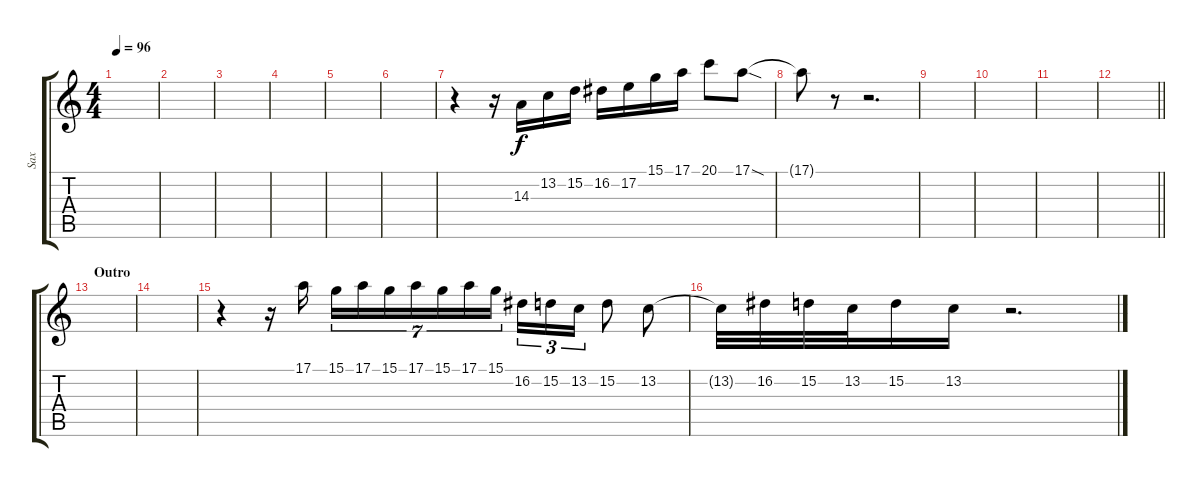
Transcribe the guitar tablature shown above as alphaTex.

\track ("Sax" "Sax") {instrument tenorsax}
\staff {score tabs}
\tuning (E4 B3 G3 D3 A2 E2) {hide}
\ts (4 4)
\tempo 96
\clef g2
\ks c
|
|
|
|
|
|
r.4 r.16 14.3.16 13.2.16 15.2.16 16.2.16 17.2.16 15.1.16 17.1.16 20.1.8 17.1{sod}.8 |
17.1{t}.8 r.8 r.2{d} |
|
|
|
\barLineRight lightlight
|
\section ("" "Outro")
|
|
r.4 r.16 17.1.16{beam splitsecondary} 15.1.16{tu (7 4)} 17.1.16{tu (7 4)} 15.1.16{tu (7 4)} 17.1.16{tu (7 4)} 15.1.16{tu (7 4)} 17.1.16{tu (7 4)} 15.1.16{tu (7 4) beam splitsecondary} 16.2.16{tu (3 2)} 15.2.16{tu (3 2)} 13.2.16{tu (3 2)} 15.2.8 13.2.8 |
13.2{t}.32 16.2.32 15.2.32 13.2.32 15.2.16 13.2.16 r.2{d}
